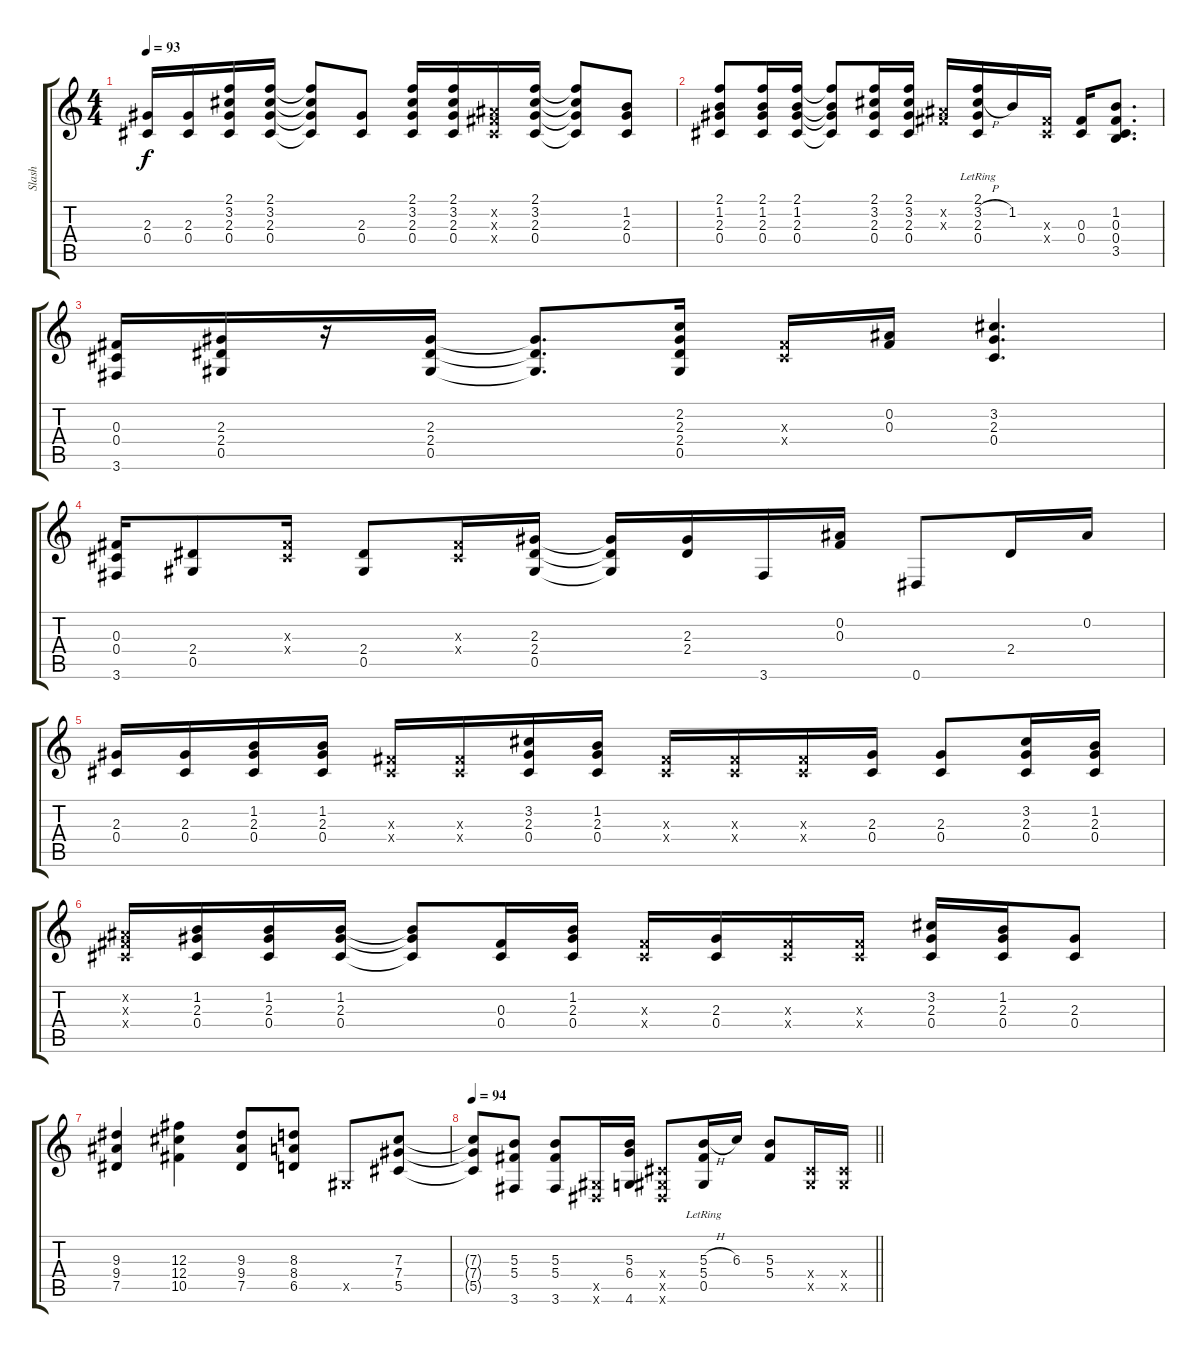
\track ("Slash" "Slash") {instrument electricguitarclean}
\staff {score tabs}
\tuning (Eb4 Bb3 Gb3 Db3 Ab2 Eb2) {hide}
\ts (4 4)
\tempo 93
\clef g2
\ks c
(2.3 0.4).16{dy f} (2.3 0.4).16 (2.1 3.2 2.3 0.4).16 (2.1 3.2 2.3 0.4).16 (2.1{t} 3.2{t} 2.3{t} 0.4{t}).8 (2.3 0.4).8 (2.1 3.2 2.3 0.4).16 (2.1 3.2 2.3 0.4).16 (0.2{x} 0.3{x} 0.4{x}).16 (2.1 3.2 2.3 0.4).16 (2.1{t} 3.2{t} 2.3{t} 0.4{t}).8 (1.2 2.3 0.4).8 |
(2.1 1.2 2.3 0.4).8 (2.1 1.2 2.3 0.4).16 (2.1 1.2 2.3 0.4).16 (2.1{t} 1.2{t} 2.3{t} 0.4{t}).8 (2.1 3.2 2.3 0.4).16 (2.1 3.2 2.3 0.4).16 (0.2{x} 0.3{x}).16 (2.1{lr} 3.2{h} 2.3{lr} 0.4{lr}).16 1.2.16 (0.3{x} 0.4{x}).16 (0.3 0.4).16 (1.2 0.3 0.4 3.5).8{d} |
(0.3 0.4 3.6).16 (2.3 2.4 0.5).16 r.16 (2.3 2.4 0.5).16 (2.3{t} 2.4{t} 0.5{t}).8{d} (2.2 2.3 2.4 0.5).16 (0.3{x} 0.4{x}).16 (0.2 0.3).16 (3.2 2.3 0.4).4{d} |
(0.3 0.4 3.6).16 (2.4 0.5).8 (0.3{x} 0.4{x}).16 (2.4 0.5).8 (0.3{x} 0.4{x}).16 (2.3 2.4 0.5).16 (2.3{t} 2.4{t} 0.5{t}).16 (2.3 2.4).16 3.6.16 (0.2 0.3).16 0.6.8 2.4.16 0.2.16 |
(2.3 0.4).16 (2.3 0.4).16 (1.2 2.3 0.4).16 (1.2 2.3 0.4).16 (0.3{x} 0.4{x}).16 (0.3{x} 0.4{x}).16 (3.2 2.3 0.4).16 (1.2 2.3 0.4).16 (0.3{x} 0.4{x}).16 (0.3{x} 0.4{x}).16 (0.3{x} 0.4{x}).16 (2.3 0.4).16 (2.3 0.4).8 (3.2 2.3 0.4).16 (1.2 2.3 0.4).16 |
(0.2{x} 0.3{x} 0.4{x}).16 (1.2 2.3 0.4).16 (1.2 2.3 0.4).16 (1.2 2.3 0.4).16 (1.2{t} 2.3{t} 0.4{t}).8 (0.3 0.4).16 (1.2 2.3 0.4).16 (0.3{x} 0.4{x}).16 (2.3 0.4).16 (0.3{x} 0.4{x}).16 (0.3{x} 0.4{x}).16 (3.2 2.3 0.4).16 (1.2 2.3 0.4).16 (2.3 0.4).8 |
(9.3 9.4 7.5).4 (12.3 12.4 10.5).4 (9.3 9.4 7.5).8 (8.3 8.4 6.5).8 0.5{x}.8 (7.3 7.4 5.5).8 |
\tempo 94
\barLineRight lightlight
(7.3{t} 7.4{t} 5.5{t}).8 (5.3 5.4 3.6).8 (5.3 5.4 3.6).8 (0.5{x} 0.6{x}).16 (5.3 6.4 4.6).16 (0.4{x} 0.5{x} 0.6{x}).8 (5.3{h} 5.4{lr} 0.5{lr}).16 6.3.16 (5.3 5.4).8 (0.4{x} 0.5{x}).16 (0.4{x} 0.5{x}).16
